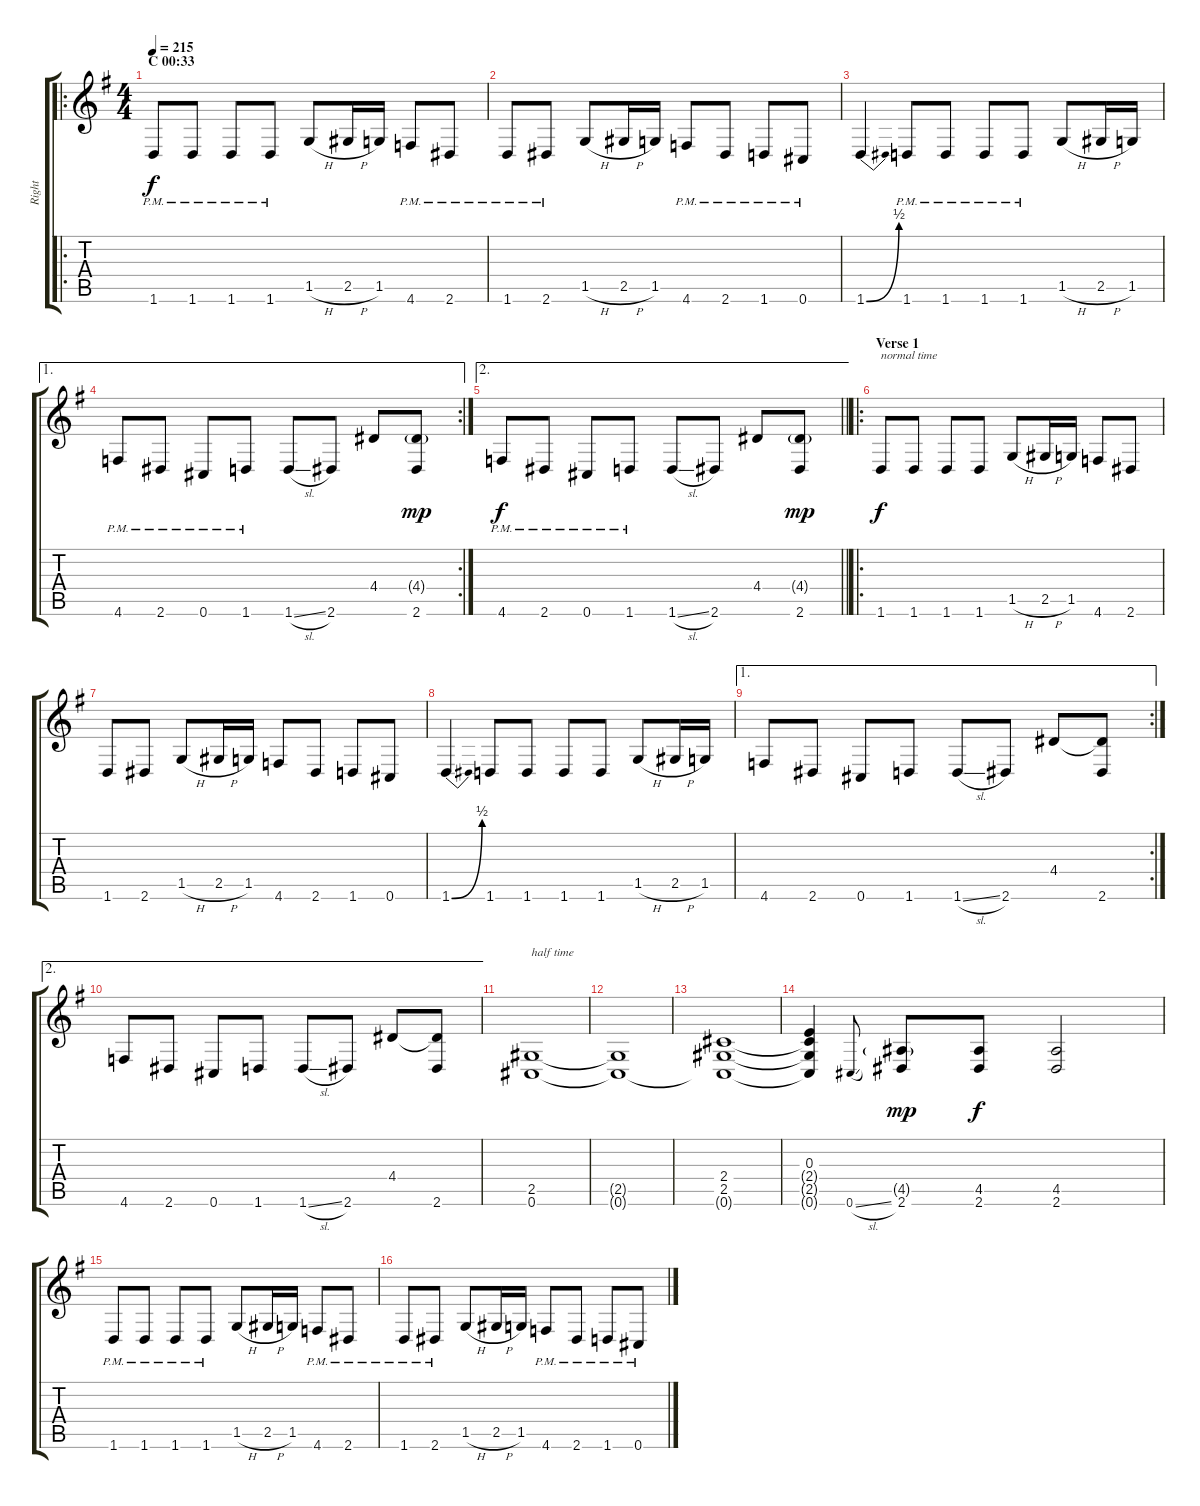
\track ("Right" "Right") {instrument distortionguitar}
\staff {score tabs}
\tuning (Db4 Ab3 E3 B2 Gb2 Db2) {hide}
\ro
\ts (4 4)
\section ("" "C 00:33")
\tempo 215
\clef g2
\ks eminor
1.6{pm}.8{dy f} 1.6{pm}.8 1.6{pm}.8 1.6{pm}.8 1.5{h}.8 2.5{h}.16 1.5.16 4.6{pm}.8 2.6{pm}.8 |
1.6{pm}.8 2.6{pm}.8 1.5{h}.8 2.5{h}.16 1.5.16 4.6{pm}.8 2.6{pm}.8 1.6{pm}.8 0.6{pm}.8 |
1.6{be (bend 0 0 60 2)}.4 1.6{pm}.8 1.6{pm}.8 1.6{pm}.8 1.6{pm}.8 1.5{h}.8 2.5{h}.16 1.5.16 |
\ae 1
\rc 2
4.6{pm}.8 2.6{pm}.8 0.6{pm}.8 1.6{pm}.8 1.6{sl}.8 2.6.8 4.4.8 (4.4{g} 2.6).8{dy mp} |
\ae 2
\barLineRight lightlight
4.6{pm}.8{dy f} 2.6{pm}.8 0.6{pm}.8 1.6{pm}.8 1.6{sl}.8 2.6.8 4.4.8 (4.4{g} 2.6).8{dy mp} |
\ro
\section ("" "Verse 1")
1.6.8{txt "normal time" dy f} 1.6.8 1.6.8 1.6.8 1.5{h}.8 2.5{h}.16 1.5.16 4.6.8 2.6.8 |
1.6.8 2.6.8 1.5{h}.8 2.5{h}.16 1.5.16 4.6.8 2.6.8 1.6.8 0.6.8 |
1.6{be (bend 0 0 60 2)}.4 1.6.8 1.6.8 1.6.8 1.6.8 1.5{h}.8 2.5{h}.16 1.5.16 |
\ae 1
\rc 2
4.6.8 2.6.8 0.6.8 1.6.8 1.6{sl}.8 2.6.8 4.4.8 (4.4{t} 2.6).8 |
\ae 2
4.6.8 2.6.8 0.6.8 1.6.8 1.6{sl}.8 2.6.8 4.4.8 (4.4{t} 2.6).8 |
(2.5 0.6).1{txt "half time"} |
(2.5{t} 0.6{t}).1 |
(2.4 2.5 0.6{t}).1 |
(0.3 2.4{t} 2.5{t} 0.6{t}).4 0.6{sl}.8{gr onbeat} (4.5{g} 2.6).8{dy mp} (4.5 2.6).8{dy f} (4.5 2.6).2 |
1.6{pm}.8 1.6{pm}.8 1.6{pm}.8 1.6{pm}.8 1.5{h}.8 2.5{h}.16 1.5.16 4.6{pm}.8 2.6{pm}.8 |
1.6{pm}.8 2.6{pm}.8 1.5{h}.8 2.5{h}.16 1.5.16 4.6{pm}.8 2.6{pm}.8 1.6{pm}.8 0.6{pm}.8
